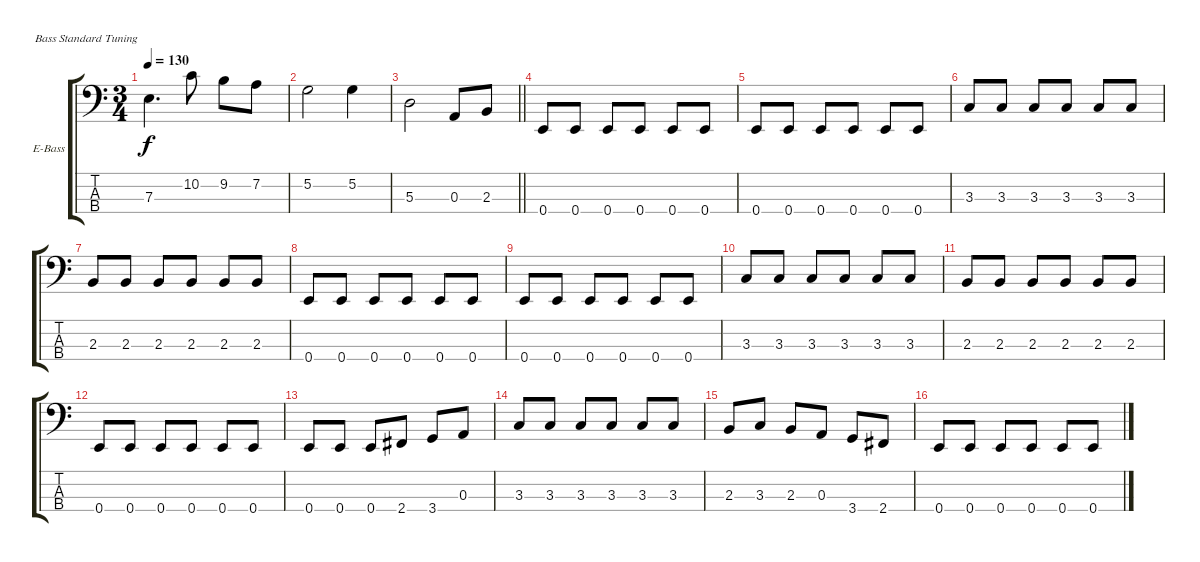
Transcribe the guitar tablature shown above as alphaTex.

\defaultSystemsLayout 4
\bracketExtendMode groupsimilarinstruments
\firstSystemTrackNameOrientation horizontal
\otherSystemsTrackNameOrientation horizontal
\chordDiagramsInScore
\track ("Electric Bass" "E-Bass") {instrument electricbassfinger}
\staff {score tabs}
\tuning (G2 D2 A1 E1)
\ts (3 4)
\tempo 130
\clef f4
\ks c
7.3.4{d dy f} 10.2.8 9.2.8 7.2.8 |
5.2.2 5.2.4 |
\barLineRight lightlight
5.3.2 0.3.8 2.3.8 |
0.4.8 0.4.8 0.4.8 0.4.8 0.4.8 0.4.8 |
0.4.8 0.4.8 0.4.8 0.4.8 0.4.8 0.4.8 |
3.3.8 3.3.8 3.3.8 3.3.8 3.3.8 3.3.8 |
2.3.8 2.3.8 2.3.8 2.3.8 2.3.8 2.3.8 |
0.4.8 0.4.8 0.4.8 0.4.8 0.4.8 0.4.8 |
0.4.8 0.4.8 0.4.8 0.4.8 0.4.8 0.4.8 |
3.3.8 3.3.8 3.3.8 3.3.8 3.3.8 3.3.8 |
2.3.8 2.3.8 2.3.8 2.3.8 2.3.8 2.3.8 |
0.4.8 0.4.8 0.4.8 0.4.8 0.4.8 0.4.8 |
0.4.8 0.4.8 0.4.8 2.4.8 3.4.8 0.3.8 |
3.3.8 3.3.8 3.3.8 3.3.8 3.3.8 3.3.8 |
2.3.8 3.3.8 2.3.8 0.3.8 3.4.8 2.4.8 |
0.4.8 0.4.8 0.4.8 0.4.8 0.4.8 0.4.8
